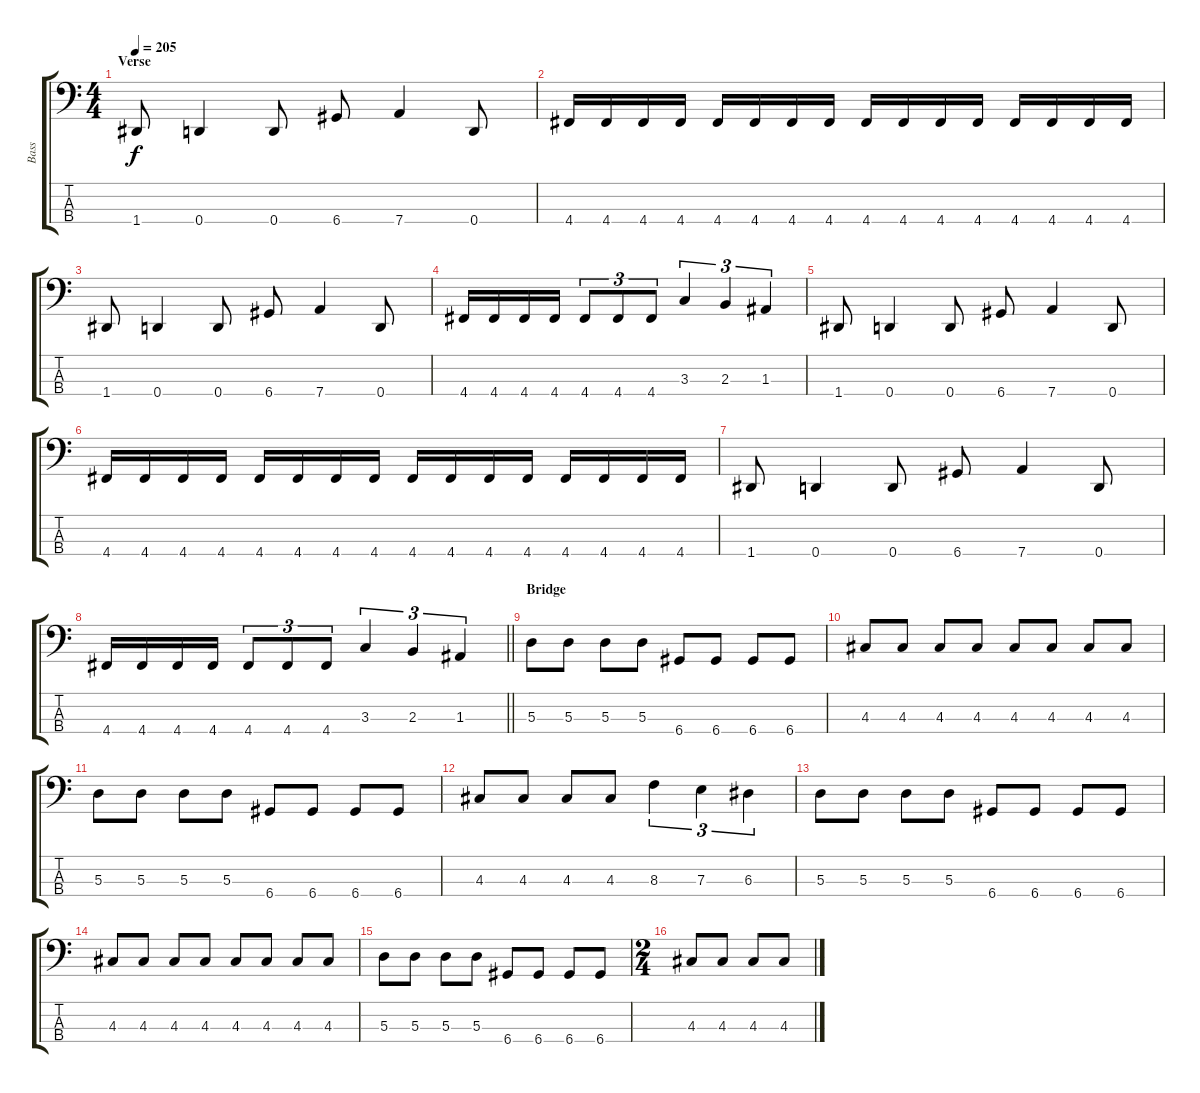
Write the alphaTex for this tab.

\track ("Bass" "Bass") {instrument electricbasspick}
\staff {score tabs}
\tuning (G2 D2 A1 D1) {hide}
\ts (4 4)
\section ("" "Verse")
\tempo 205
\clef f4
\ks c
1.4.8{dy f} 0.4.4 0.4.8 6.4.8 7.4.4 0.4.8 |
4.4.16 4.4.16 4.4.16 4.4.16 4.4.16 4.4.16 4.4.16 4.4.16 4.4.16 4.4.16 4.4.16 4.4.16 4.4.16 4.4.16 4.4.16 4.4.16 |
1.4.8 0.4.4 0.4.8 6.4.8 7.4.4 0.4.8 |
4.4.16 4.4.16 4.4.16 4.4.16 4.4.8{tu (3 2)} 4.4.8{tu (3 2)} 4.4.8{tu (3 2)} 3.3.4{tu (3 2)} 2.3.4{tu (3 2)} 1.3.4{tu (3 2)} |
1.4.8 0.4.4 0.4.8 6.4.8 7.4.4 0.4.8 |
4.4.16 4.4.16 4.4.16 4.4.16 4.4.16 4.4.16 4.4.16 4.4.16 4.4.16 4.4.16 4.4.16 4.4.16 4.4.16 4.4.16 4.4.16 4.4.16 |
1.4.8 0.4.4 0.4.8 6.4.8 7.4.4 0.4.8 |
\barLineRight lightlight
4.4.16 4.4.16 4.4.16 4.4.16 4.4.8{tu (3 2)} 4.4.8{tu (3 2)} 4.4.8{tu (3 2)} 3.3.4{tu (3 2)} 2.3.4{tu (3 2)} 1.3.4{tu (3 2)} |
\section ("" "Bridge")
5.3.8 5.3.8 5.3.8 5.3.8 6.4.8 6.4.8 6.4.8 6.4.8 |
4.3.8 4.3.8 4.3.8 4.3.8 4.3.8 4.3.8 4.3.8 4.3.8 |
5.3.8 5.3.8 5.3.8 5.3.8 6.4.8 6.4.8 6.4.8 6.4.8 |
4.3.8 4.3.8 4.3.8 4.3.8 8.3.4{tu (3 2)} 7.3.4{tu (3 2)} 6.3.4{tu (3 2)} |
5.3.8 5.3.8 5.3.8 5.3.8 6.4.8 6.4.8 6.4.8 6.4.8 |
4.3.8 4.3.8 4.3.8 4.3.8 4.3.8 4.3.8 4.3.8 4.3.8 |
5.3.8 5.3.8 5.3.8 5.3.8 6.4.8 6.4.8 6.4.8 6.4.8 |
\ts (2 4)
4.3.8 4.3.8 4.3.8 4.3.8
